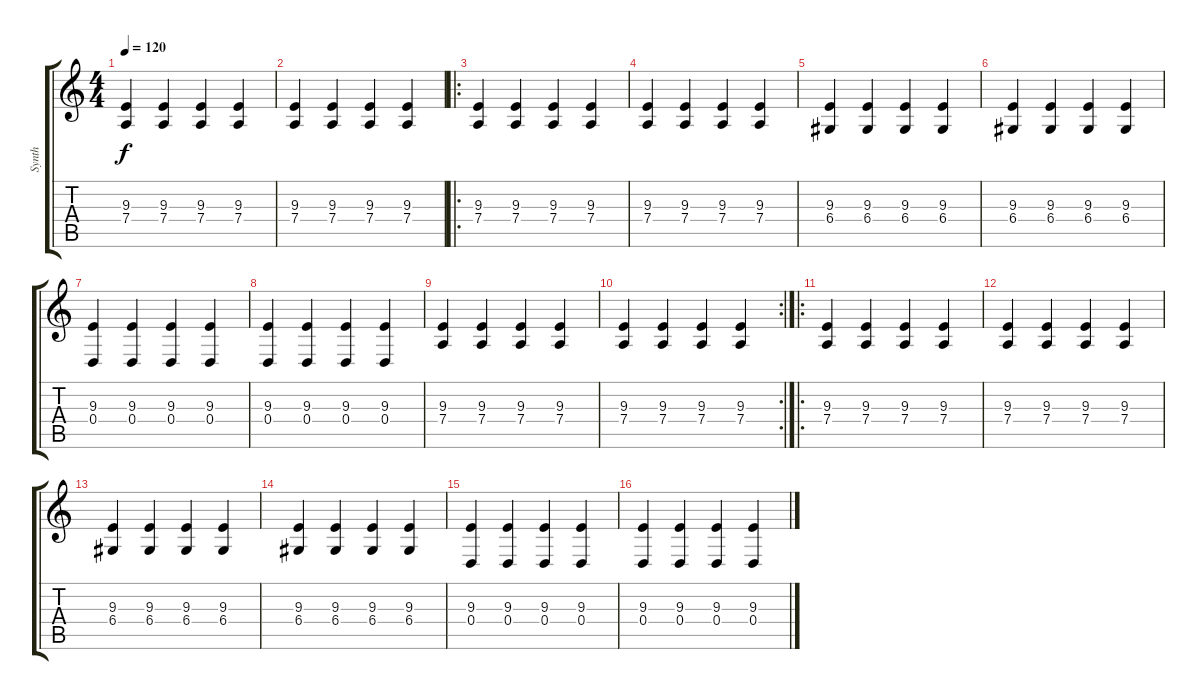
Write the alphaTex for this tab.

\track ("Synth" "Synth") {instrument lead3calliope}
\staff {score tabs}
\tuning (E4 B3 G3 D3 A2 E2) {hide}
\ts (4 4)
\tempo 120
\clef g2
\ks c
(9.3 7.4).4{dy f} (9.3 7.4).4 (9.3 7.4).4 (9.3 7.4).4 |
(9.3 7.4).4 (9.3 7.4).4 (9.3 7.4).4 (9.3 7.4).4 |
\ro
(9.3 7.4).4 (9.3 7.4).4 (9.3 7.4).4 (9.3 7.4).4 |
(9.3 7.4).4 (9.3 7.4).4 (9.3 7.4).4 (9.3 7.4).4 |
(9.3 6.4).4 (9.3 6.4).4 (9.3 6.4).4 (9.3 6.4).4 |
(9.3 6.4).4 (9.3 6.4).4 (9.3 6.4).4 (9.3 6.4).4 |
(9.3 0.4).4 (9.3 0.4).4 (9.3 0.4).4 (9.3 0.4).4 |
(9.3 0.4).4 (9.3 0.4).4 (9.3 0.4).4 (9.3 0.4).4 |
(9.3 7.4).4 (9.3 7.4).4 (9.3 7.4).4 (9.3 7.4).4 |
\rc 2
(9.3 7.4).4 (9.3 7.4).4 (9.3 7.4).4 (9.3 7.4).4 |
\ro
(9.3 7.4).4 (9.3 7.4).4 (9.3 7.4).4 (9.3 7.4).4 |
(9.3 7.4).4 (9.3 7.4).4 (9.3 7.4).4 (9.3 7.4).4 |
(9.3 6.4).4 (9.3 6.4).4 (9.3 6.4).4 (9.3 6.4).4 |
(9.3 6.4).4 (9.3 6.4).4 (9.3 6.4).4 (9.3 6.4).4 |
(9.3 0.4).4 (9.3 0.4).4 (9.3 0.4).4 (9.3 0.4).4 |
(9.3 0.4).4 (9.3 0.4).4 (9.3 0.4).4 (9.3 0.4).4
